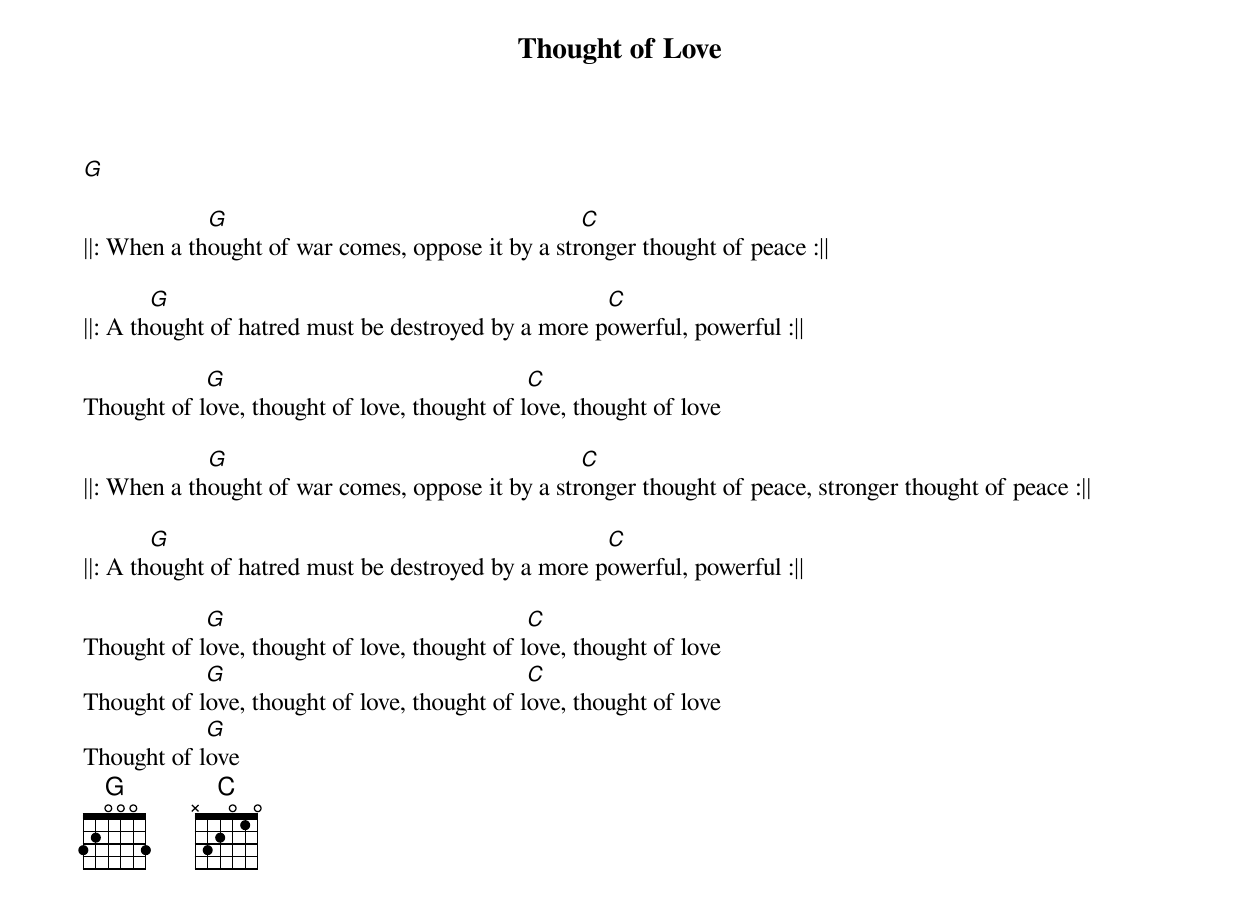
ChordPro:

{title: Thought of Love}
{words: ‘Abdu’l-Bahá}
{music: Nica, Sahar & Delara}
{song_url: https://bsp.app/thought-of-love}

[G]

||: When a th[G]ought of war comes, oppose it by a str[C]onger thought of peace :||

||: A th[G]ought of hatred must be destroyed by a more p[C]owerful, powerful :||

Thought of l[G]ove, thought of love, thought of l[C]ove, thought of love

||: When a th[G]ought of war comes, oppose it by a str[C]onger thought of peace, stronger thought of peace :||

||: A th[G]ought of hatred must be destroyed by a more p[C]owerful, powerful :||

Thought of l[G]ove, thought of love, thought of l[C]ove, thought of love
Thought of l[G]ove, thought of love, thought of l[C]ove, thought of love
Thought of l[G]ove
